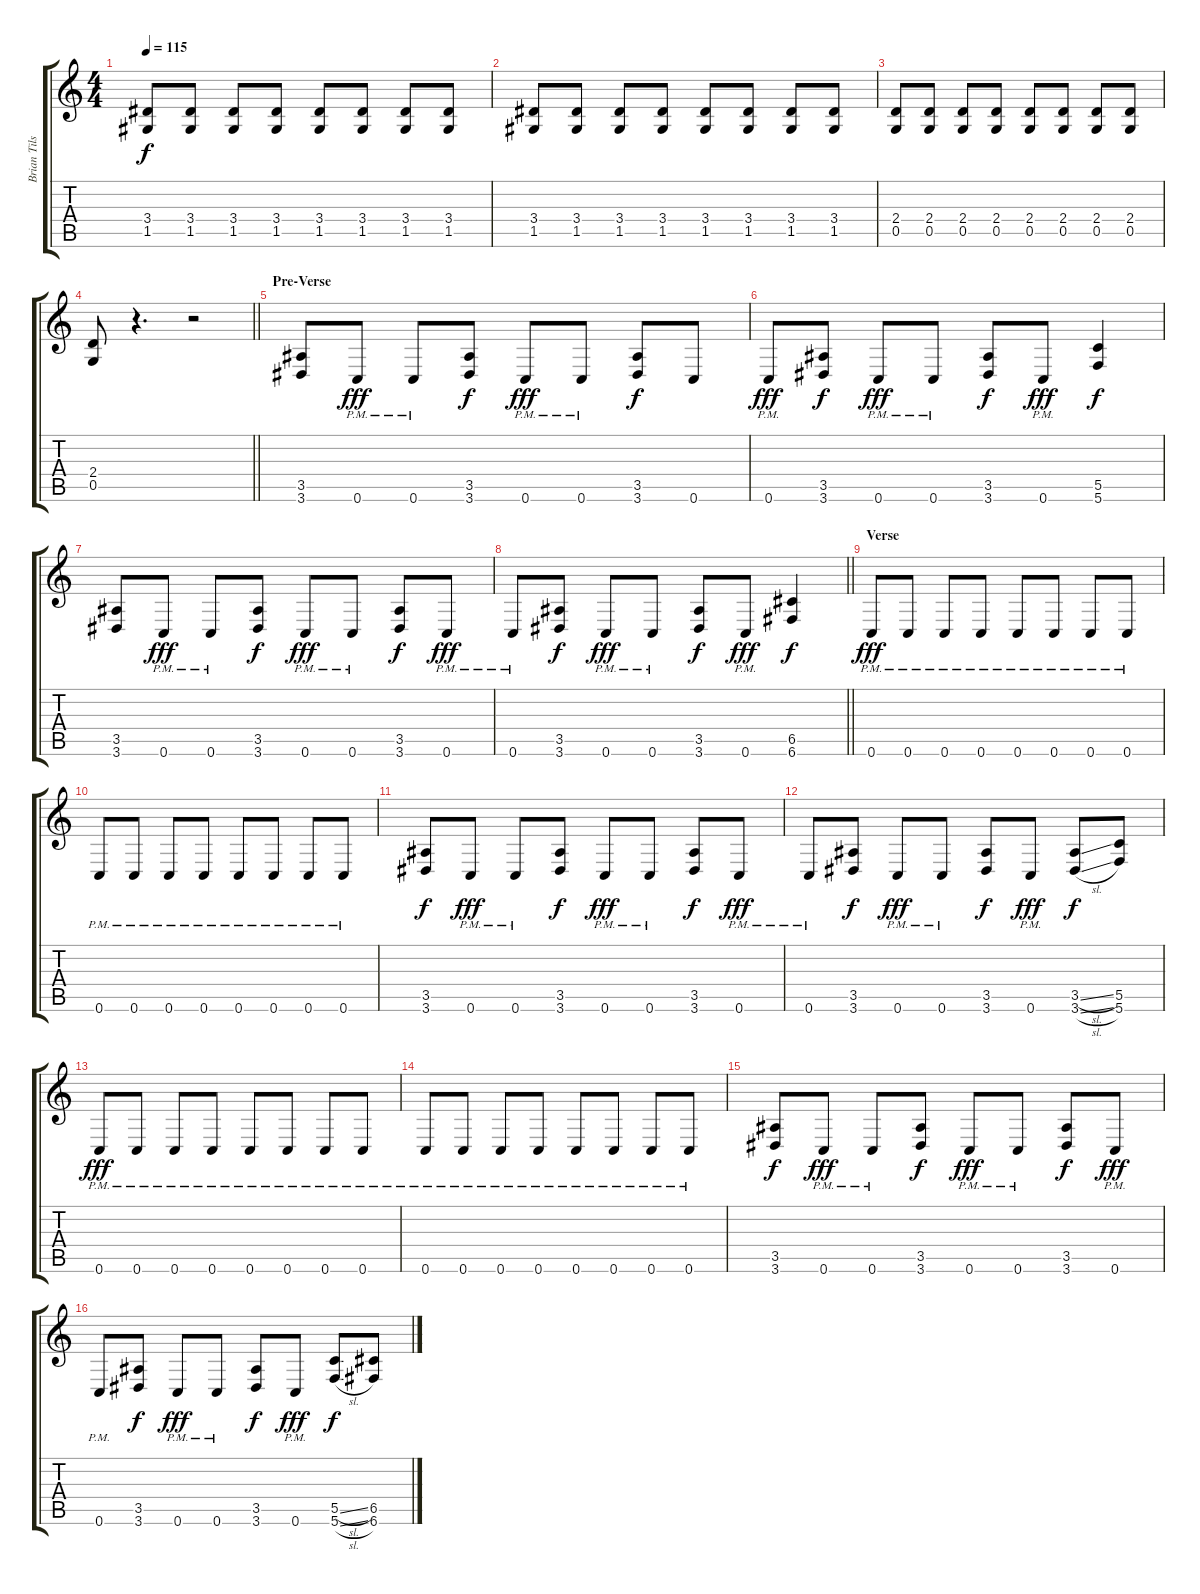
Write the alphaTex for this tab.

\track ("Brian Tilse" "Brian Tils") {instrument distortionguitar}
\staff {score tabs}
\tuning (D4 A3 F3 C3 G2 C2) {hide}
\ts (4 4)
\tempo 115
\clef g2
\ks c
(3.4 1.5).8{dy f} (3.4 1.5).8 (3.4 1.5).8 (3.4 1.5).8 (3.4 1.5).8 (3.4 1.5).8 (3.4 1.5).8 (3.4 1.5).8 |
(3.4 1.5).8 (3.4 1.5).8 (3.4 1.5).8 (3.4 1.5).8 (3.4 1.5).8 (3.4 1.5).8 (3.4 1.5).8 (3.4 1.5).8 |
(2.4 0.5).8 (2.4 0.5).8 (2.4 0.5).8 (2.4 0.5).8 (2.4 0.5).8 (2.4 0.5).8 (2.4 0.5).8 (2.4 0.5).8 |
\barLineRight lightlight
(2.4 0.5).8 r.4{d} r.2 |
\section ("" "Pre-Verse")
(3.5 3.6).8 0.6{pm}.8{dy fff} 0.6{pm}.8 (3.5 3.6).8{dy f} 0.6{pm}.8{dy fff} 0.6{pm}.8 (3.5 3.6).8{dy f} 0.6.8 |
0.6{pm}.8{dy fff} (3.5 3.6).8{dy f} 0.6{pm}.8{dy fff} 0.6{pm}.8 (3.5 3.6).8{dy f} 0.6{pm}.8{dy fff} (5.5 5.6).4{dy f} |
(3.5 3.6).8 0.6{pm}.8{dy fff} 0.6{pm}.8 (3.5 3.6).8{dy f} 0.6{pm}.8{dy fff} 0.6{pm}.8 (3.5 3.6).8{dy f} 0.6{pm}.8{dy fff} |
\barLineRight lightlight
0.6{pm}.8 (3.5 3.6).8{dy f} 0.6{pm}.8{dy fff} 0.6{pm}.8 (3.5 3.6).8{dy f} 0.6{pm}.8{dy fff} (6.5 6.6).4{dy f} |
\section ("" "Verse")
0.6{pm}.8{dy fff} 0.6{pm}.8 0.6{pm}.8 0.6{pm}.8 0.6{pm}.8 0.6{pm}.8 0.6{pm}.8 0.6{pm}.8 |
0.6{pm}.8 0.6{pm}.8 0.6{pm}.8 0.6{pm}.8 0.6{pm}.8 0.6{pm}.8 0.6{pm}.8 0.6{pm}.8 |
(3.5 3.6).8{dy f} 0.6{pm}.8{dy fff} 0.6{pm}.8 (3.5 3.6).8{dy f} 0.6{pm}.8{dy fff} 0.6{pm}.8 (3.5 3.6).8{dy f} 0.6{pm}.8{dy fff} |
0.6{pm}.8 (3.5 3.6).8{dy f} 0.6{pm}.8{dy fff} 0.6{pm}.8 (3.5 3.6).8{dy f} 0.6{pm}.8{dy fff} (3.5{sl} 3.6{sl}).8{dy f} (5.5 5.6).8 |
0.6{pm}.8{dy fff} 0.6{pm}.8 0.6{pm}.8 0.6{pm}.8 0.6{pm}.8 0.6{pm}.8 0.6{pm}.8 0.6{pm}.8 |
0.6{pm}.8 0.6{pm}.8 0.6{pm}.8 0.6{pm}.8 0.6{pm}.8 0.6{pm}.8 0.6{pm}.8 0.6{pm}.8 |
(3.5 3.6).8{dy f} 0.6{pm}.8{dy fff} 0.6{pm}.8 (3.5 3.6).8{dy f} 0.6{pm}.8{dy fff} 0.6{pm}.8 (3.5 3.6).8{dy f} 0.6{pm}.8{dy fff} |
0.6{pm}.8 (3.5 3.6).8{dy f} 0.6{pm}.8{dy fff} 0.6{pm}.8 (3.5 3.6).8{dy f} 0.6{pm}.8{dy fff} (5.5{sl} 5.6{sl}).8{dy f} (6.5 6.6).8
